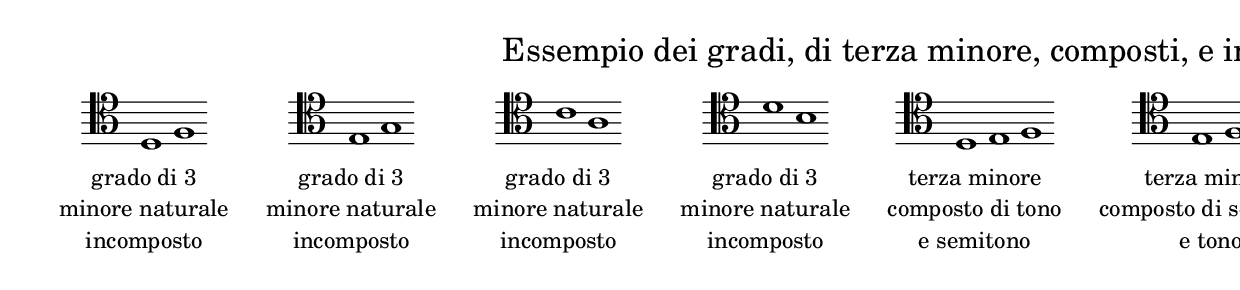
\version "2.22.2"

% Auto generated file

\header {
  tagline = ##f
}

dot = {
   \once \override Script.add-stem-support = ##f
   \once \override Script.toward-stem-shift = 0
   \once \override Script.skyline-horizontal-padding = 0
   \once \override Script.direction = 1
   \once \override Script.font-size = 1
}

\markup {
  \center-column {
    \line {
      \center-align
      \fontsize#3 { \concat { \normal-text "Essempio dei gradi, di terza minore, composti, e incomposti"} }
    }
    \null
    \line {
      \center-column {

        \line {
          \score {
            <<
              \new Staff \with { instrumentName = ""} {
                \override Staff.TimeSignature.stencil = ##f
                \override Staff.NoteHead.style = #'baroque
                \accidentalStyle Score.forget
                \cadenzaOn
                \clef "tenor"
                \key c #`((0 . ,NATURAL) (1 . ,NATURAL) (2 . ,NATURAL)
                          (3 . ,NATURAL) (4 . ,NATURAL) (5 . ,NATURAL)
                          (6 . ,NATURAL))  d1  f1 
                \cadenzaOff
              }
            >>
            \layout {
              \context {
                \Score
                \override SpacingSpanner.common-shortest-duration = #(ly:make-moment 1)
              }
            }
          }
        }
        \null
        \line {
          \left-align {  \normal-text "grado di 3" }
        }
        \line {
          \left-align {  \normal-text "minore naturale" }
        }
        \line {
          \left-align {  \normal-text "incomposto" }
        }

      }
      \hspace #3 
      \center-column {

        \line {
          \score {
            <<
              \new Staff \with { instrumentName = ""} {
                \override Staff.TimeSignature.stencil = ##f
                \override Staff.NoteHead.style = #'baroque
                \accidentalStyle Score.forget
                \cadenzaOn
                \clef "tenor"
                \key c #`((0 . ,NATURAL) (1 . ,NATURAL) (2 . ,NATURAL)
                          (3 . ,NATURAL) (4 . ,NATURAL) (5 . ,NATURAL)
                          (6 . ,NATURAL))  e1  g1 
                \cadenzaOff
              }
            >>
            \layout {
              \context {
                \Score
                \override SpacingSpanner.common-shortest-duration = #(ly:make-moment 1)
              }
            }
          }
        }
        \null
        \line {
          \left-align {  \normal-text "grado di 3" }
        }
        \line {
          \left-align {  \normal-text "minore naturale" }
        }
        \line {
          \left-align {  \normal-text "incomposto" }
        }

      }
      \hspace #3 
      \center-column {

        \line {
          \score {
            <<
              \new Staff \with { instrumentName = ""} {
                \override Staff.TimeSignature.stencil = ##f
                \override Staff.NoteHead.style = #'baroque
                \accidentalStyle Score.forget
                \cadenzaOn
                \clef "tenor"
                \key c #`((0 . ,NATURAL) (1 . ,NATURAL) (2 . ,NATURAL)
                          (3 . ,NATURAL) (4 . ,NATURAL) (5 . ,NATURAL)
                          (6 . ,NATURAL))  c'1  a1 
                \cadenzaOff
              }
            >>
            \layout {
              \context {
                \Score
                \override SpacingSpanner.common-shortest-duration = #(ly:make-moment 1)
              }
            }
          }
        }
        \null
        \line {
          \left-align {  \normal-text "grado di 3" }
        }
        \line {
          \left-align {  \normal-text "minore naturale" }
        }
        \line {
          \left-align {  \normal-text "incomposto" }
        }

      }
      \hspace #3 
      \center-column {

        \line {
          \score {
            <<
              \new Staff \with { instrumentName = ""} {
                \override Staff.TimeSignature.stencil = ##f
                \override Staff.NoteHead.style = #'baroque
                \accidentalStyle Score.forget
                \cadenzaOn
                \clef "tenor"
                \key c #`((0 . ,NATURAL) (1 . ,NATURAL) (2 . ,NATURAL)
                          (3 . ,NATURAL) (4 . ,NATURAL) (5 . ,NATURAL)
                          (6 . ,NATURAL))  d'1  b1 
                \cadenzaOff
              }
            >>
            \layout {
              \context {
                \Score
                \override SpacingSpanner.common-shortest-duration = #(ly:make-moment 1)
              }
            }
          }
        }
        \null
        \line {
          \left-align {  \normal-text "grado di 3" }
        }
        \line {
          \left-align {  \normal-text "minore naturale" }
        }
        \line {
          \left-align {  \normal-text "incomposto" }
        }

      }
      \hspace #3 
      \center-column {

        \line {
          \score {
            <<
              \new Staff \with { instrumentName = ""} {
                \override Staff.TimeSignature.stencil = ##f
                \override Staff.NoteHead.style = #'baroque
                \accidentalStyle Score.forget
                \cadenzaOn
                \clef "tenor"
                \key c #`((0 . ,NATURAL) (1 . ,NATURAL) (2 . ,NATURAL)
                          (3 . ,NATURAL) (4 . ,NATURAL) (5 . ,NATURAL)
                          (6 . ,NATURAL))  d1  e1  f1 
                \cadenzaOff
              }
            >>
            \layout {
              \context {
                \Score
                \override SpacingSpanner.common-shortest-duration = #(ly:make-moment 1)
              }
            }
          }
        }
        \null
        \line {
          \left-align {  \normal-text "terza minore" }
        }
        \line {
          \left-align {  \normal-text "composto di tono" }
        }
        \line {
          \left-align {  \normal-text "e semitono" }
        }

      }
      \hspace #3 
      \center-column {

        \line {
          \score {
            <<
              \new Staff \with { instrumentName = ""} {
                \override Staff.TimeSignature.stencil = ##f
                \override Staff.NoteHead.style = #'baroque
                \accidentalStyle Score.forget
                \cadenzaOn
                \clef "tenor"
                \key c #`((0 . ,NATURAL) (1 . ,NATURAL) (2 . ,NATURAL)
                          (3 . ,NATURAL) (4 . ,NATURAL) (5 . ,NATURAL)
                          (6 . ,NATURAL))  e1  f1  g1 
                \cadenzaOff
              }
            >>
            \layout {
              \context {
                \Score
                \override SpacingSpanner.common-shortest-duration = #(ly:make-moment 1)
              }
            }
          }
        }
        \null
        \line {
          \left-align {  \normal-text "terza minore" }
        }
        \line {
          \left-align {  \normal-text "composto di semitono" }
        }
        \line {
          \left-align {  \normal-text "e tono" }
        }

      }
      \hspace #3 
      \center-column {

        \line {
          \score {
            <<
              \new Staff \with { instrumentName = ""} {
                \override Staff.TimeSignature.stencil = ##f
                \override Staff.NoteHead.style = #'baroque
                \accidentalStyle Score.forget
                \cadenzaOn
                \clef "tenor"
                \key c #`((0 . ,NATURAL) (1 . ,NATURAL) (2 . ,NATURAL)
                          (3 . ,NATURAL) (4 . ,NATURAL) (5 . ,NATURAL)
                          (6 . ,NATURAL))  c'1  b1  a1 
                \cadenzaOff
              }
            >>
            \layout {
              \context {
                \Score
                \override SpacingSpanner.common-shortest-duration = #(ly:make-moment 1)
              }
            }
          }
        }
        \null
        \line {
          \left-align {  \normal-text "terza minore" }
        }
        \line {
          \left-align {  \normal-text "composto di semitono" }
        }
        \line {
          \left-align {  \normal-text "e tono" }
        }

      }
      \hspace #3 
      \center-column {

        \line {
          \score {
            <<
              \new Staff \with { instrumentName = ""} {
                \override Staff.TimeSignature.stencil = ##f
                \override Staff.NoteHead.style = #'baroque
                \accidentalStyle Score.forget
                \cadenzaOn
                \clef "tenor"
                \key c #`((0 . ,NATURAL) (1 . ,NATURAL) (2 . ,NATURAL)
                          (3 . ,NATURAL) (4 . ,NATURAL) (5 . ,NATURAL)
                          (6 . ,NATURAL))  d'1  c'1  b1 
                \cadenzaOff
              }
            >>
            \layout {
              \context {
                \Score
                \override SpacingSpanner.common-shortest-duration = #(ly:make-moment 1)
              }
            }
          }
        }
        \null
        \line {
          \left-align {  \normal-text "terza minore" }
        }
        \line {
          \left-align {  \normal-text "composto di tono" }
        }
        \line {
          \left-align {  \normal-text "e semitono" }
        }

      }
      \hspace #3 

    }
  }
}